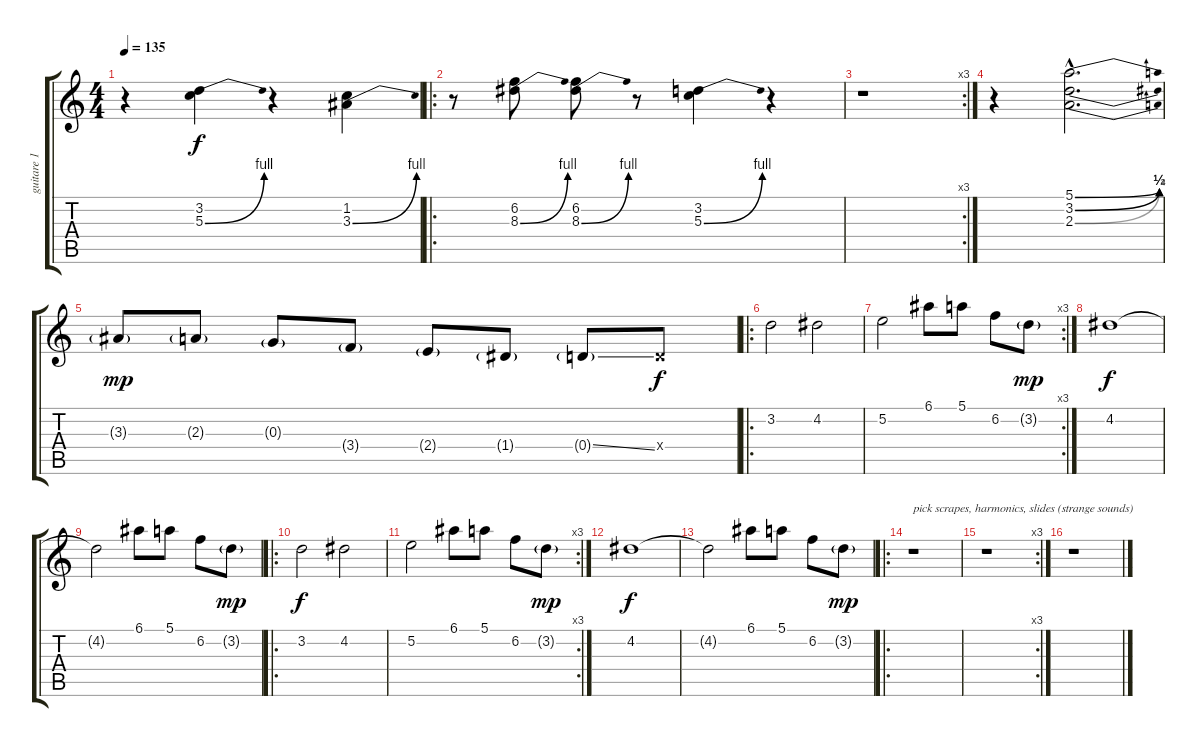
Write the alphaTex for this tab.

\track ("guitare 1" "guitare 1") {instrument overdrivenguitar}
\staff {score tabs}
\tuning (E4 B3 G3 D3 A2 E2) {hide}
\ts (4 4)
\tempo 135
\clef g2
\ks c
r.4{dy f} (3.2 5.3{be (bend 0 0 60 4)}).4 r.4 (1.2 3.3{be (bend 0 0 60 4)}).4 |
\ro
r.8 (6.2 8.3{be (bend 0 0 60 4)}).8 (6.2 8.3{be (bend 0 0 60 4)}).8 r.8 (3.2 5.3{be (bend 0 0 60 4)}).4 r.4 |
\rc 3
r.1 |
r.4 (5.1{be (bend 0 0 60 1) hac} 3.2{be (bend 0 0 60 2) hac} 2.3{be (bend 0 0 60 1) hac}).2{d} |
3.3{g}.8{dy mp} 2.3{g}.8 0.3{g}.8 3.4{g}.8 2.4{g}.8 1.4{g}.8 0.4{ss g}.8 0.4{x}.8{dy f} |
\ro
3.2.2 4.2.2 |
\rc 3
5.2.2 6.1.8 5.1.8 6.2.8 3.2{g}.8{dy mp} |
4.2.1{dy f} |
4.2{t}.2 6.1.8 5.1.8 6.2.8 3.2{g}.8{dy mp} |
\ro
3.2.2{dy f} 4.2.2 |
\rc 3
5.2.2 6.1.8 5.1.8 6.2.8 3.2{g}.8{dy mp} |
4.2.1{dy f} |
4.2{t}.2 6.1.8 5.1.8 6.2.8 3.2{g}.8{dy mp} |
\ro
r.1{txt "pick scrapes, harmonics, slides (strange sounds)"} |
\rc 3
r.1 |
r.1
